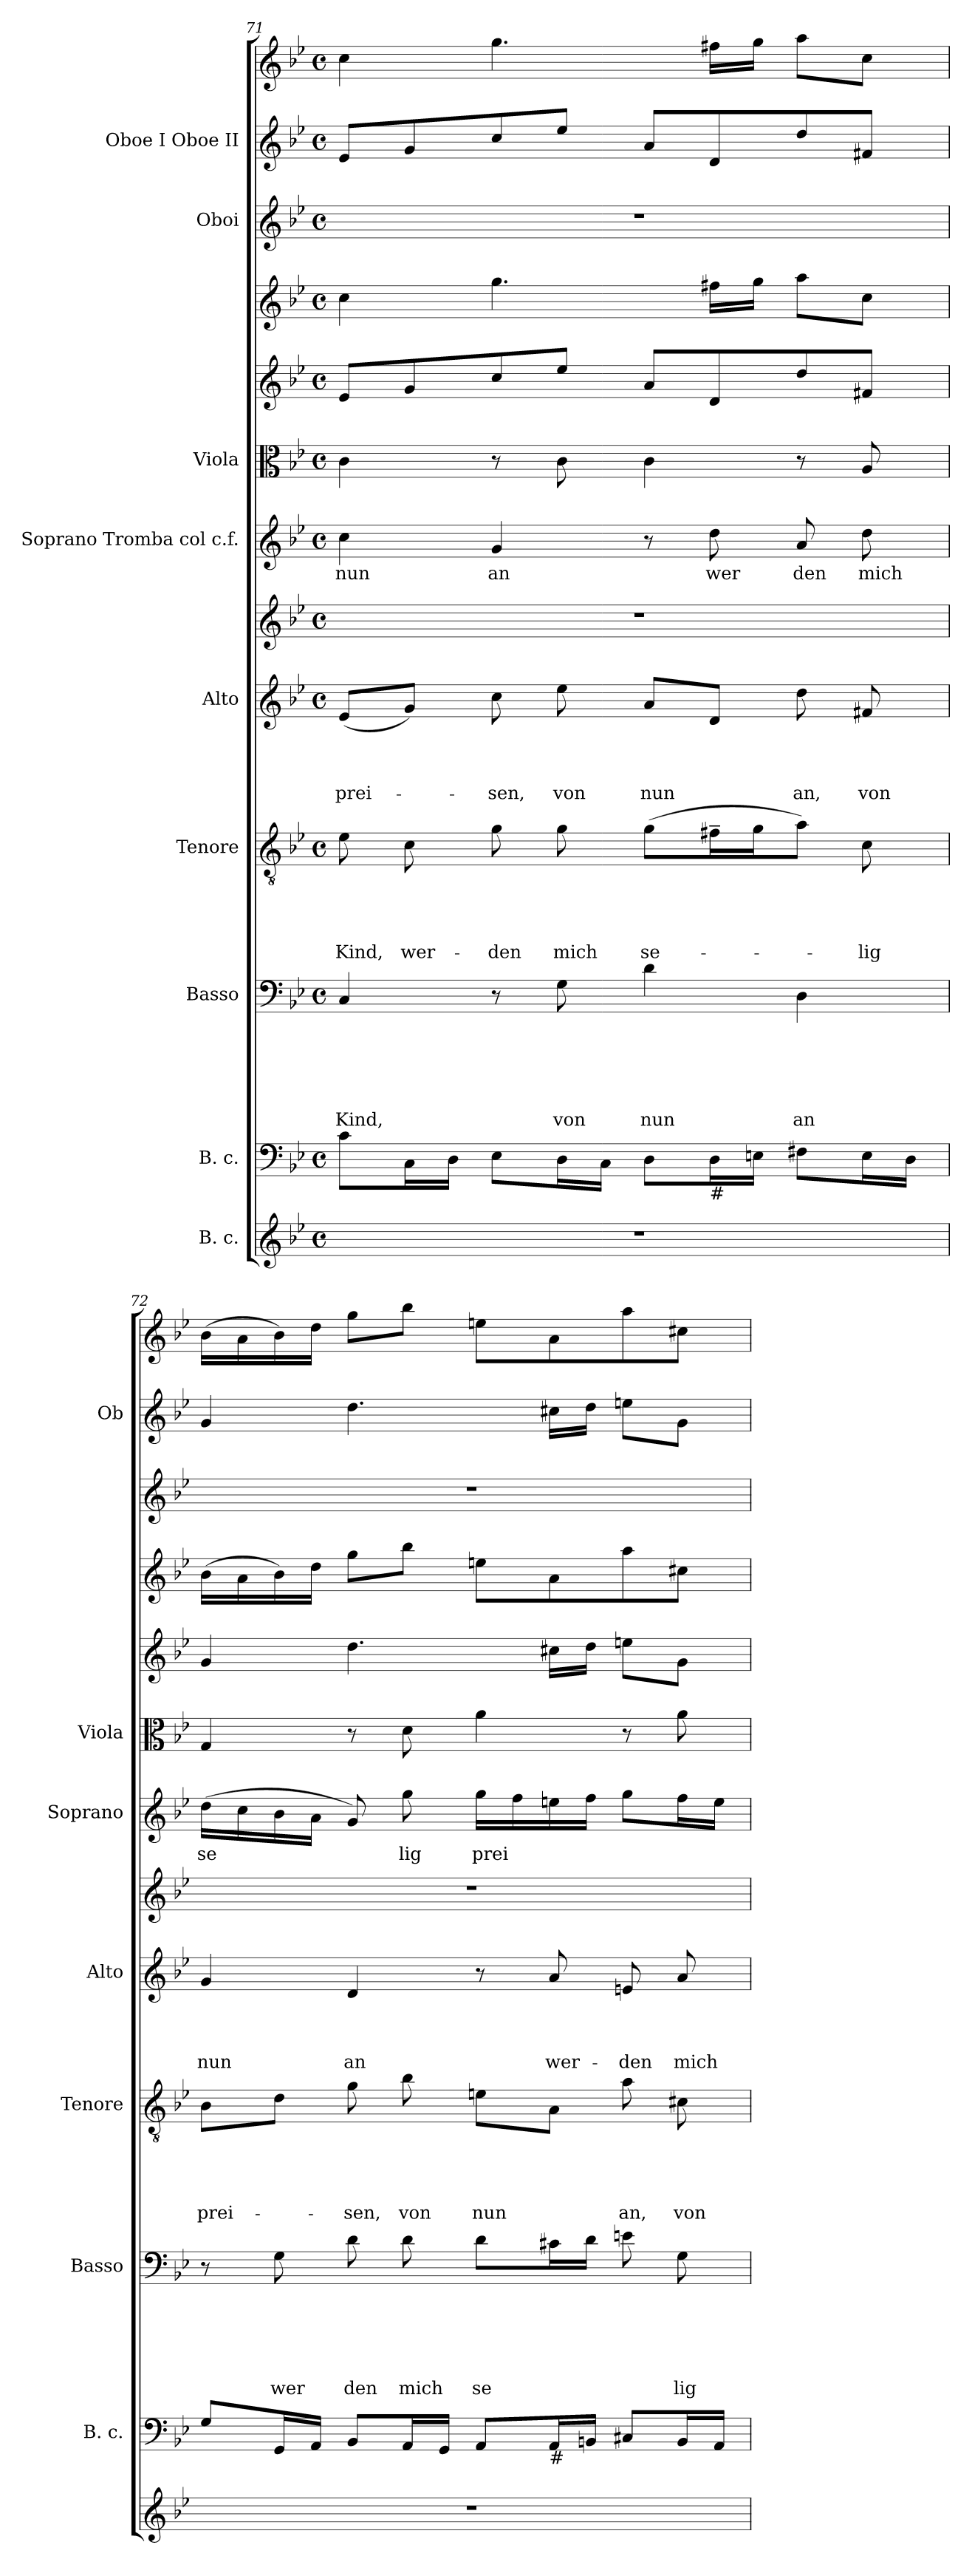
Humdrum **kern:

**kern	**kern	**kern	**text	**text	**text	**text	**text	**text	**kern	**text	**text	**text	**text	**text	**kern	**text	**text	**text	**text	**kern	**kern	**text	**kern	**kern	**kern	**kern	**kern	**kern
*part12	*part11	*part10	*part10	*part10	*part10	*part10	*part10	*part10	*part9	*part9	*part9	*part9	*part9	*part9	*part8	*part8	*part8	*part8	*part8	*part7	*part6	*part6	*part5	*part4	*part3	*part2	*part1	*part1
*staff13	*staff12	*staff11	*staff11	*staff11	*staff11	*staff11	*staff11	*staff11	*staff10	*staff10	*staff10	*staff10	*staff10	*staff10	*staff9	*staff9	*staff9	*staff9	*staff9	*staff8	*staff7	*staff7	*staff6	*staff5	*staff4	*staff3	*staff2	*staff1
*I"B. c.	*I"B. c.	*I"Basso	*	*	*	*	*	*	*I"Tenore	*	*	*	*	*	*I"Alto	*	*	*	*	*	*I"Soprano Tromba col c.f.	*	*I"Viola	*	*	*I"Oboi	*I"Oboe I Oboe II	*
*	*I'B. c.	*I'Basso	*	*	*	*	*	*	*I'Tenore	*	*	*	*	*	*I'Alto	*	*	*	*	*	*I'Soprano	*	*I'Viola	*	*	*	*I'Ob	*
!!LO:PB:g=z
*clefG2	*clefF4	*clefF4	*	*	*	*	*	*	*clefGv2	*	*	*	*	*	*clefG2	*	*	*	*	*clefG2	*clefG2	*	*clefC3	*clefG2	*clefG2	*clefG2	*clefG2	*clefG2
*k[b-e-]	*k[b-e-]	*k[b-e-]	*	*	*	*	*	*	*k[b-e-]	*	*	*	*	*	*k[b-e-]	*	*	*	*	*k[b-e-]	*k[b-e-]	*	*k[b-e-]	*k[b-e-]	*k[b-e-]	*k[b-e-]	*k[b-e-]	*k[b-e-]
*B-:	*B-:	*B-:	*	*	*	*	*	*	*B-:	*	*	*	*	*	*B-:	*	*	*	*	*B-:	*B-:	*	*B-:	*B-:	*B-:	*B-:	*B-:	*B-:
*M4/4	*M4/4	*M4/4	*	*	*	*	*	*	*M4/4	*	*	*	*	*	*M4/4	*	*	*	*	*M4/4	*M4/4	*	*M4/4	*M4/4	*M4/4	*M4/4	*M4/4	*M4/4
*met(c)	*met(c)	*met(c)	*	*	*	*	*	*	*met(c)	*	*	*	*	*	*met(c)	*	*	*	*	*met(c)	*met(c)	*	*met(c)	*met(c)	*met(c)	*met(c)	*met(c)	*met(c)
=71	=71	=71	=71	=71	=71	=71	=71	=71	=71	=71	=71	=71	=71	=71	=71	=71	=71	=71	=71	=71	=71	=71	=71	=71	=71	=71	=71	=71
!	!	!	!	!	!	!	!	!LO:LY:b	!	!	!	!	!	!LO:LY:b	!	!	!	!	!LO:LY:b	!	!	!LO:LY:b	!	!	!	!	!	!
1r	8c\L	4C/	.	.	.	.	.	Kind,	8e-\	.	.	.	.	Kind,	(<8e-/L	.	.	.	prei-	1r	4cc\	nun	4c\	8e-/L	4cc\	1r	8e-/L	4cc\
!	!	!	!	!	!	!	!	!	!	!	!	!	!	!LO:LY:b	!	!	!	!	!	!	!	!	!	!	!	!	!	!
.	16C\L	.	.	.	.	.	.	.	8c\	.	.	.	.	wer-	8g/J)	.	.	.	.	.	.	.	.	8g/	.	.	8g/	.
.	16D\JJ	.	.	.	.	.	.	.	.	.	.	.	.	.	.	.	.	.	.	.	.	.	.	.	.	.	.	.
!	!	!	!	!	!	!	!	!	!	!	!	!	!	!LO:LY:b	!	!	!	!	!LO:LY:b	!	!	!LO:LY:b	!	!	!	!	!	!
.	8E->\L	8r	.	.	.	.	.	.	8g\	.	.	.	.	-den	8cc\	.	.	.	-sen,	.	4g/	an	8r	8cc/	4.gg\	.	8cc/	4.gg\
!	!	!	!	!	!	!	!	!LO:LY:b	!	!	!	!	!	!LO:LY:b	!	!	!	!	!LO:LY:b	!	!	!	!	!	!	!	!	!
.	16D>\L	8G\	.	.	.	.	.	von	8g\	.	.	.	.	mich	8ee-\	.	.	.	von	.	.	.	8c\	8ee-/J	.	.	8ee-/J	.
.	16C\JJ	.	.	.	.	.	.	.	.	.	.	.	.	.	.	.	.	.	.	.	.	.	.	.	.	.	.	.
!	!	!	!	!	!	!	!	!LO:LY:b	!	!	!	!	!	!LO:LY:b	!	!	!	!	!LO:LY:b	!	!	!	!	!	!	!	!	!
.	8D>\L	4d\	.	.	.	.	.	nun	(>8g\L	.	.	.	.	se-	8a/L	.	.	.	nun	.	8r	.	4c\	8a/L	.	.	8a/L	.
!	!LO:TX:b:t=#	!	!	!	!	!	!	!	!	!	!	!	!	!	!	!	!	!	!	!	!	!	!	!	!	!	!	!
!	!	!	!	!	!	!	!	!	!	!	!	!	!	!	!	!	!	!	!	!	!	!LO:LY:b	!	!	!	!	!	!
.	16D\L	.	.	.	.	.	.	.	16f#X~>\L	.	.	.	.	.	8d/J	.	.	.	.	.	8dd\	wer	.	8d/	16ff#X\LL	.	8d/	16ff#X\LL
.	16En\JJ	.	.	.	.	.	.	.	16g\J	.	.	.	.	.	.	.	.	.	.	.	.	.	.	.	16gg\JJ	.	.	16gg\JJ
!	!	!	!	!	!	!	!	!LO:LY:b	!	!	!	!	!	!	!	!	!	!	!LO:LY:b	!	!	!LO:LY:b	!	!	!	!	!	!
.	8F#X>\L	4D\	.	.	.	.	.	an	8a\J)	.	.	.	.	.	8dd\	.	.	.	an,	.	8a/	den	8r	8dd/	8aa\L	.	8dd/	8aa\L
!	!	!	!	!	!	!	!	!	!	!	!	!	!	!LO:LY:b	!	!	!	!	!LO:LY:b	!	!	!LO:LY:b	!	!	!	!	!	!
.	16E>\L	.	.	.	.	.	.	.	8c\	.	.	.	.	-lig	8f#X/	.	.	.	von	.	8dd\	mich	8A/	8f#X/J	8cc\J	.	8f#X/J	8cc\J
.	16D\JJ	.	.	.	.	.	.	.	.	.	.	.	.	.	.	.	.	.	.	.	.	.	.	.	.	.	.	.
=72	=72	=72	=72	=72	=72	=72	=72	=72	=72	=72	=72	=72	=72	=72	=72	=72	=72	=72	=72	=72	=72	=72	=72	=72	=72	=72	=72	=72
!	!	!	!	!	!	!	!	!	!	!	!	!	!	!LO:LY:b	!	!	!	!	!LO:LY:b	!	!	!LO:LY:b	!	!	!	!	!	!
1r	8G/L	8r	.	.	.	.	.	.	8B-\L	.	.	.	.	prei-	4g/	.	.	.	nun	1r	(>16dd\LL	se	4G/	4g/	(>16b-\LL	1r	4g/	(>16b-\LL
.	.	.	.	.	.	.	.	.	.	.	.	.	.	.	.	.	.	.	.	.	16cc\	.	.	.	16a\	.	.	16a\
!	!	!	!	!	!	!	!	!LO:LY:b	!	!	!	!	!	!	!	!	!	!	!	!	!	!	!	!	!	!	!	!
.	16GG/L	8G\	.	.	.	.	.	wer	8d\J	.	.	.	.	.	.	.	.	.	.	.	16b-\	.	.	.	16b-\)	.	.	16b-\)
.	16AA/JJ	.	.	.	.	.	.	.	.	.	.	.	.	.	.	.	.	.	.	.	16a\JJ	.	.	.	16dd\JJ	.	.	16dd\JJ
!	!	!	!	!	!	!	!	!LO:LY:b	!	!	!	!	!	!LO:LY:b	!	!	!	!	!LO:LY:b	!	!	!	!	!	!	!	!	!
.	8BB-</L	8d\	.	.	.	.	.	den	8g\	.	.	.	.	-sen,	4d/	.	.	.	an	.	8g/)	.	8r	4.dd\	8gg\L	.	4.dd\	8gg\L
!	!	!	!	!	!	!	!	!LO:LY:b	!	!	!	!	!	!LO:LY:b	!	!	!	!	!	!	!	!LO:LY:b	!	!	!	!	!	!
.	16AA</L	8d\	.	.	.	.	.	mich	8b-\	.	.	.	.	von	.	.	.	.	.	.	8gg\	lig	8d\	.	8bb-\J	.	.	8bb-\J
.	16GG/JJ	.	.	.	.	.	.	.	.	.	.	.	.	.	.	.	.	.	.	.	.	.	.	.	.	.	.	.
!	!	!	!	!	!	!	!	!LO:LY:b	!	!	!	!	!	!LO:LY:b	!	!	!	!	!	!	!	!LO:LY:b	!	!	!	!	!	!
.	8AA</L	8d\L	.	.	.	.	.	se	8en\L	.	.	.	.	nun	8r	.	.	.	.	.	16gg\LL	prei	4a\	.	8een\L	.	.	8een\L
.	.	.	.	.	.	.	.	.	.	.	.	.	.	.	.	.	.	.	.	.	16ff\	.	.	.	.	.	.	.
!	!LO:TX:b:t=#	!	!	!	!	!	!	!	!	!	!	!	!	!	!	!	!	!	!	!	!	!	!	!	!	!	!	!
!	!	!	!	!	!	!	!	!	!	!	!	!	!	!	!	!	!	!	!LO:LY:b	!	!	!	!	!	!	!	!	!
.	16AA/L	16c#X\L	.	.	.	.	.	.	8A\J	.	.	.	.	.	8a/	.	.	.	wer-	.	16een\	.	.	16cc#X\LL	8a\	.	16cc#X\LL	8a\
.	16BBn/JJ	16d\JJ	.	.	.	.	.	.	.	.	.	.	.	.	.	.	.	.	.	.	16ff\JJ	.	.	16dd\JJ	.	.	16dd\JJ	.
!	!	!	!	!	!	!	!	!	!	!	!	!	!	!LO:LY:b	!	!	!	!	!LO:LY:b	!	!	!	!	!	!	!	!	!
.	8C#X</L	8en\	.	.	.	.	.	.	8a\	.	.	.	.	an,	8en/	.	.	.	-den	.	8gg\L	.	8r	8een\L	8aa\	.	8een\L	8aa\
!	!	!	!	!	!	!	!	!LO:LY:b	!	!	!	!	!	!LO:LY:b	!	!	!	!	!LO:LY:b	!	!	!	!	!	!	!	!	!
.	16BB</L	8G\	.	.	.	.	.	lig	8c#X\	.	.	.	.	von	8a/	.	.	.	mich	.	16ff\L	.	8a\	8g\J	8cc#X\J	.	8g\J	8cc#X\J
.	16AA/JJ	.	.	.	.	.	.	.	.	.	.	.	.	.	.	.	.	.	.	.	16ee\JJ	.	.	.	.	.	.	.
=	=	=	=	=	=	=	=	=	=	=	=	=	=	=	=	=	=	=	=	=	=	=	=	=	=	=	=	=
*-	*-	*-	*-	*-	*-	*-	*-	*-	*-	*-	*-	*-	*-	*-	*-	*-	*-	*-	*-	*-	*-	*-	*-	*-	*-	*-	*-	*-
